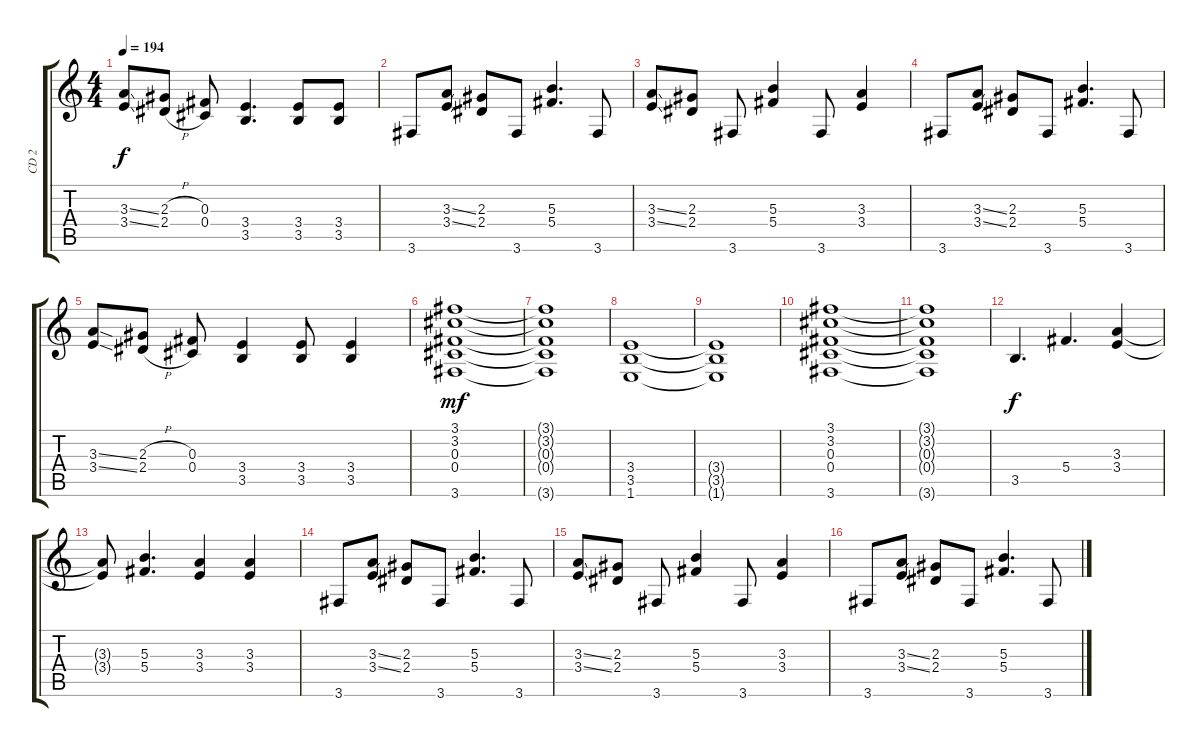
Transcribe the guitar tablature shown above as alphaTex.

\track ("CD 2" "CD 2") {instrument distortionguitar}
\staff {score tabs}
\tuning (Eb4 Bb3 Gb3 Db3 Ab2 Eb2) {hide}
\ts (4 4)
\tempo 194
\clef g2
\ks c
(3.3{ss} 3.4{ss}).8{dy f} (2.3{h} 2.4{h}).8 (0.3 0.4).8 (3.4 3.5).4{d} (3.4 3.5).8 (3.4 3.5).8 |
3.6.8 (3.3{ss} 3.4{ss}).8 (2.3 2.4).8 3.6.8 (5.3 5.4).4{d} 3.6.8 |
(3.3{ss} 3.4{ss}).8 (2.3 2.4).8 3.6.8 (5.3 5.4).4 3.6.8 (3.3 3.4).4 |
3.6.8 (3.3{ss} 3.4{ss}).8 (2.3 2.4).8 3.6.8 (5.3 5.4).4{d} 3.6.8 |
(3.3{ss} 3.4{ss}).8 (2.3{h} 2.4{h}).8 (0.3 0.4).8 (3.4 3.5).4 (3.4 3.5).8 (3.4 3.5).4 |
(3.1 3.2 0.3 0.4 3.6).1{dy mf} |
(3.1{t} 3.2{t} 0.3{t} 0.4{t} 3.6{t}).1 |
(3.4 3.5 1.6).1 |
(3.4{t} 3.5{t} 1.6{t}).1 |
(3.1 3.2 0.3 0.4 3.6).1 |
(3.1{t} 3.2{t} 0.3{t} 0.4{t} 3.6{t}).1 |
3.5.4{d dy f} 5.4.4{d} (3.3 3.4).4 |
(3.3{t} 3.4{t}).8 (5.3 5.4).4{d} (3.3 3.4).4 (3.3 3.4).4 |
3.6.8 (3.3{ss} 3.4{ss}).8 (2.3 2.4).8 3.6.8 (5.3 5.4).4{d} 3.6.8 |
(3.3{ss} 3.4{ss}).8 (2.3 2.4).8 3.6.8 (5.3 5.4).4 3.6.8 (3.3 3.4).4 |
3.6.8 (3.3{ss} 3.4{ss}).8 (2.3 2.4).8 3.6.8 (5.3 5.4).4{d} 3.6.8
